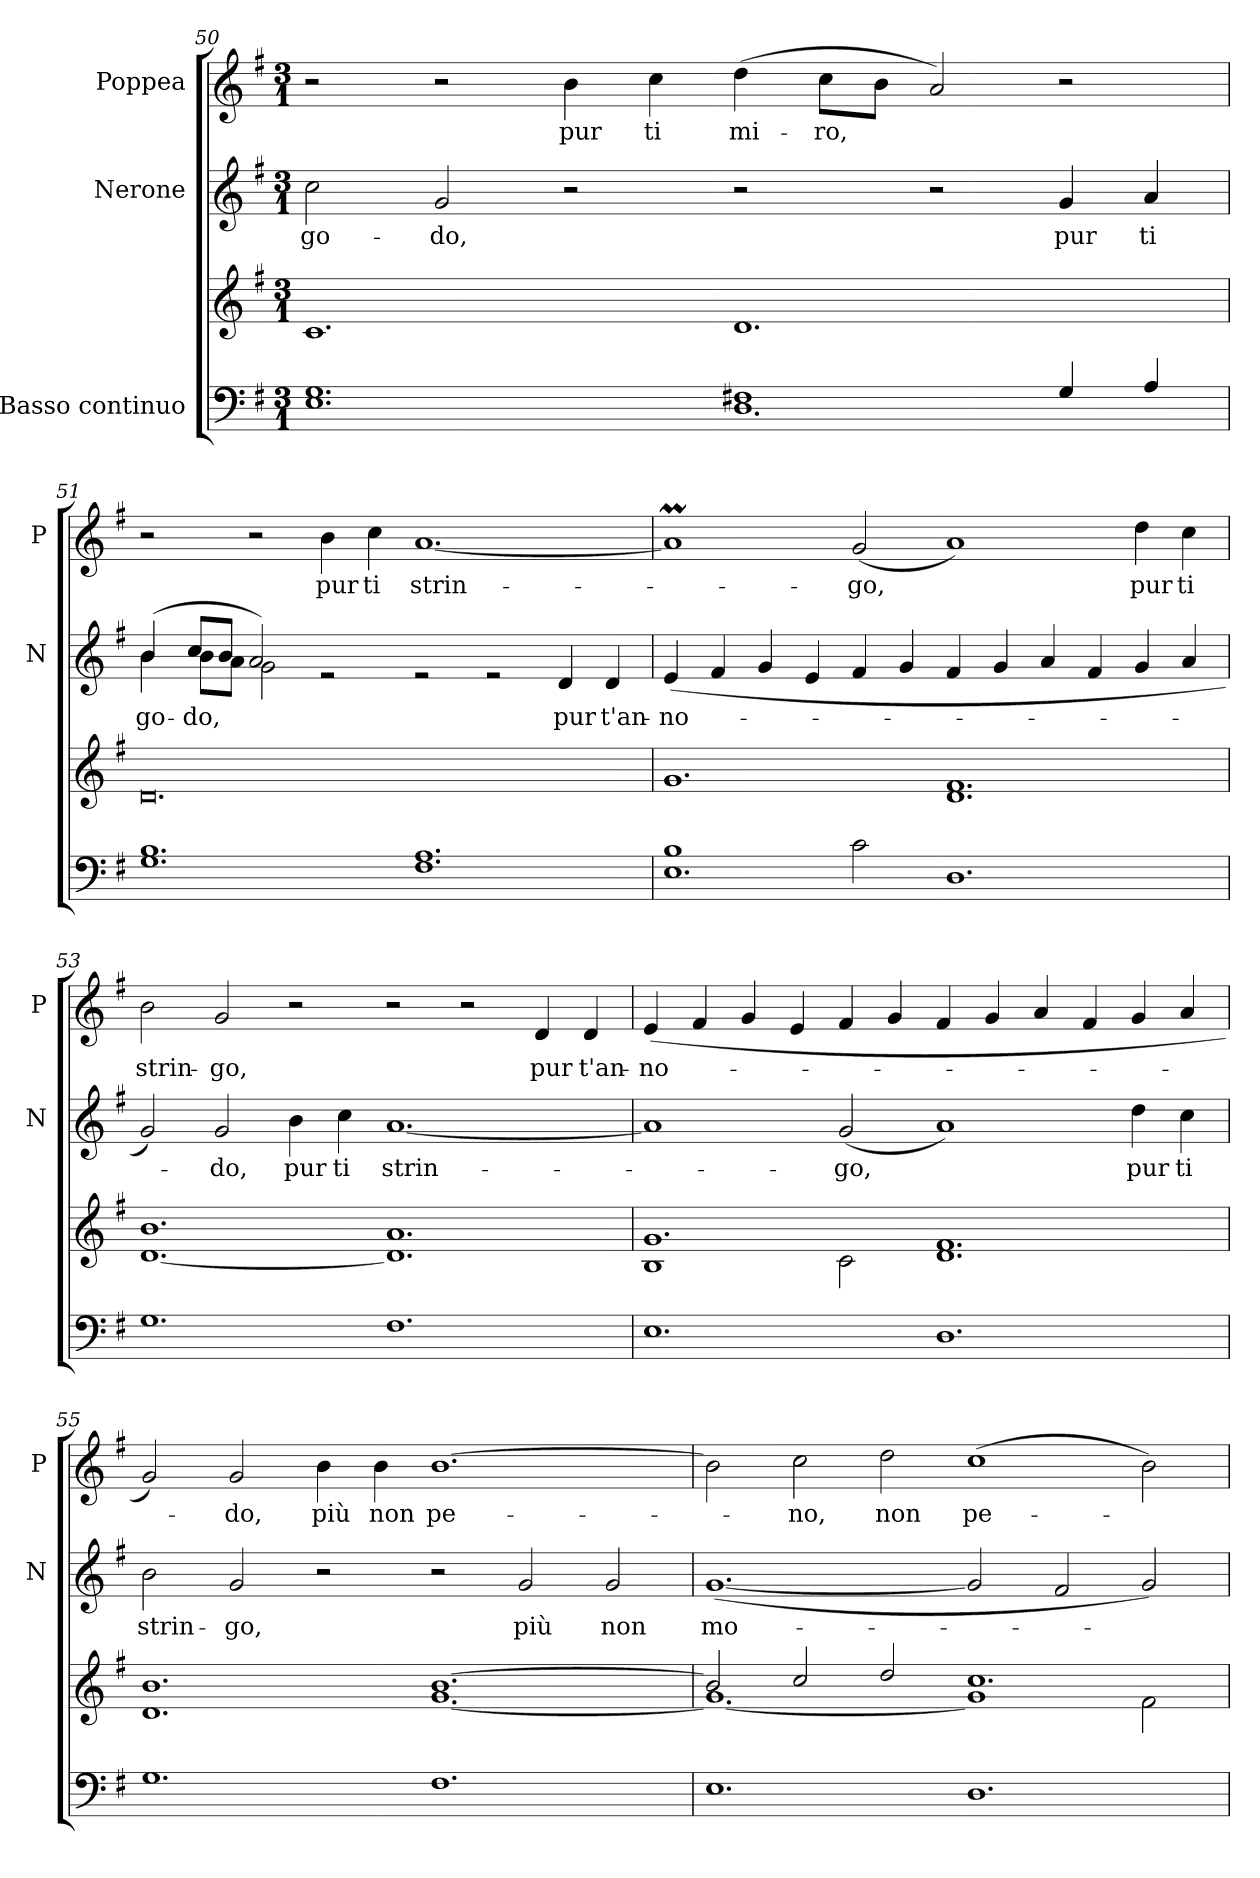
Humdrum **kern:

**kern	**kern	**kern	**text	**kern	**text
*part3	*part3	*part2	*part2	*part1	*part1
*staff4	*staff3	*staff2	*staff2	*staff1	*staff1
*I"Basso  continuo	*	*I"Nerone	*	*I"Poppea	*
*	*	*I'N	*	*I'P	*
*clefF4	*clefG2	*clefG2	*	*clefG2	*
*k[f#]	*k[f#]	*k[f#]	*	*k[f#]	*
*M3/1	*M3/1	*M3/1	*	*M3/1	*
=50	=50	=50	=50	=50	=50
*^	*	*	*	*	*
!	!	!	!	!LO:LY:b	!	!
1.E 1.G	1rAyy	1.c	2cc\	go-	2r	.
!	!	!	!	!LO:LY:b	!	!
.	.	.	2g/	-do,	2r	.
!	!	!	!	!	!	!LO:LY:b
.	2ryy	.	2r	.	4b\	pur
!	!	!	!	!	!	!LO:LY:b
.	.	.	.	.	4cc\	ti
!	!	!	!	!	!	!LO:LY:b
1F#X	1.D	1.d	2r	.	(>4dd\	mi-
!	!	!	!	!	!	!LO:LY:b
.	.	.	.	.	8cc\L	-ro,
.	.	.	.	.	8b\J	.
.	.	.	2r	.	2a/)	.
!	!	!	!	!LO:LY:b	!	!
4G/	.	.	4g/	pur	2r	.
!	!	!	!	!LO:LY:b	!	!
4A/	.	.	4a/	ti	.	.
*v	*v	*	*	*	*	*
=51	=51	=51	=51	=51	=51
!	!	!	!LO:LY:b	!	!
*	*	*^	*	*	*
1.G 1.B	0.d	(>4b/	4b\	go-	2r	.
!	!	!	!	!LO:LY:b	!	!
.	.	8cc/L	8b\L	-do,	.	.
.	.	8b/J	8a\J	.	.	.
.	.	2a/)	2g\	.	2r	.
!	!	!	!	!	!	!LO:LY:b
.	.	2re	0ryy	.	4b\	pur
!	!	!	!	!	!	!LO:LY:b
.	.	.	.	.	4cc\	ti
!	!	!	!	!	!	!LO:LY:b
1.F# 1.A	.	2re	.	.	[1.a	strin-
.	.	2re	.	.	.	.
!	!	!	!	!LO:LY:b	!	!
.	.	4d/	.	pur	.	.
!	!	!	!	!LO:LY:b	!	!
.	.	4d/	.	t'an-	.	.
*	*	*v	*v	*	*	*
!!LO:LB:g=z
=52	=52	=52	=52	=52	=52
*^	*	*	*	*	*
!	!	!	!	!LO:LY:b	!	!
1B	1.E	1.g	(>4e/	-no-	1aM]	.
.	.	.	4f#/	.	.	.
.	.	.	4g/	.	.	.
.	.	.	4e/	.	.	.
!	!	!	!	!	!	!LO:LY:b
2c\	.	.	4f#/	.	(<2g/	-go,
.	.	.	4g/	.	.	.
1.D	1ryy	1.d 1.f#	4f#/	.	1a)	.
.	.	.	4g/	.	.	.
.	.	.	4a/	.	.	.
.	.	.	4f#/	.	.	.
!	!	!	!	!	!	!LO:LY:b
.	2ryy	.	4g/	.	4dd\	pur
!	!	!	!	!	!	!LO:LY:b
.	.	.	4a/	.	4cc\	ti
*v	*v	*	*	*	*	*
=53	=53	=53	=53	=53	=53
!	!	!	!	!	!LO:LY:b
1.G	[1.d 1.b	2g/)	.	2b\	strin-
!	!	!	!LO:LY:b	!	!LO:LY:b
.	.	2g/	-do,	2g/	-go,
!	!	!	!LO:LY:b	!	!
.	.	4b\	pur	2r	.
!	!	!	!LO:LY:b	!	!
.	.	4cc\	ti	.	.
!	!	!	!LO:LY:b	!	!
1.F#	1.d] 1.a	[1.a	strin-	2r	.
.	.	.	.	2r	.
!	!	!	!	!	!LO:LY:b
.	.	.	.	4d/	pur
!	!	!	!	!	!LO:LY:b
.	.	.	.	4d/	t'an-
=54	=54	=54	=54	=54	=54
*	*^	*	*	*	*
!	!	!	!	!	!	!LO:LY:b
1.E	1.g	1B	1a]	.	(>4e/	-no-
.	.	.	.	.	4f#/	.
.	.	.	.	.	4g/	.
.	.	.	.	.	4e/	.
!	!	!	!	!LO:LY:b	!	!
.	.	2c\	(<2g/	-go,	4f#/	.
.	.	.	.	.	4g/	.
1.D	1.f#	1.d	1a)	.	4f#/	.
.	.	.	.	.	4g/	.
.	.	.	.	.	4a/	.
.	.	.	.	.	4f#/	.
!	!	!	!	!LO:LY:b	!	!
.	.	.	4dd\	pur	4g/	.
!	!	!	!	!LO:LY:b	!	!
.	.	.	4cc\	ti	4a/	.
!!LO:PB:g=z
=55	=55	=55	=55	=55	=55	=55
!	!	!	!	!LO:LY:b	!	!
1.G	1.b	1.d	2b\	strin-	2g/)	.
!	!	!	!	!LO:LY:b	!	!LO:LY:b
.	.	.	2g/	-go,	2g/	-do,
!	!	!	!	!	!	!LO:LY:b
.	.	.	2r	.	4b\	più
!	!	!	!	!	!	!LO:LY:b
.	.	.	.	.	4b\	non
!	!	!	!	!	!	!LO:LY:b
1.F#	[1.b	[1.g	2r	.	[1.b	pe-
!	!	!	!	!LO:LY:b	!	!
.	.	.	2g/	più	.	.
!	!	!	!	!LO:LY:b	!	!
.	.	.	2g/	non	.	.
=56	=56	=56	=56	=56	=56	=56
!	!	!	!	!LO:LY:b	!	!
1.E	2b/]	1.g_	(<[1.g	mo-	2b\]	.
!	!	!	!	!	!	!LO:LY:b
.	2cc/	.	.	.	2cc\	-no,
!	!	!	!	!	!	!LO:LY:b
.	2dd/	.	.	.	2dd\	non
!	!	!	!	!	!	!LO:LY:b
1.D	1.cc	1g]	2g/]	.	(>1cc	pe-
.	.	.	2f#/	.	.	.
.	.	2f#\	2g/)	.	2b\)	.
*	*v	*v	*	*	*	*
=	=	=	=	=	=
*-	*-	*-	*-	*-	*-
